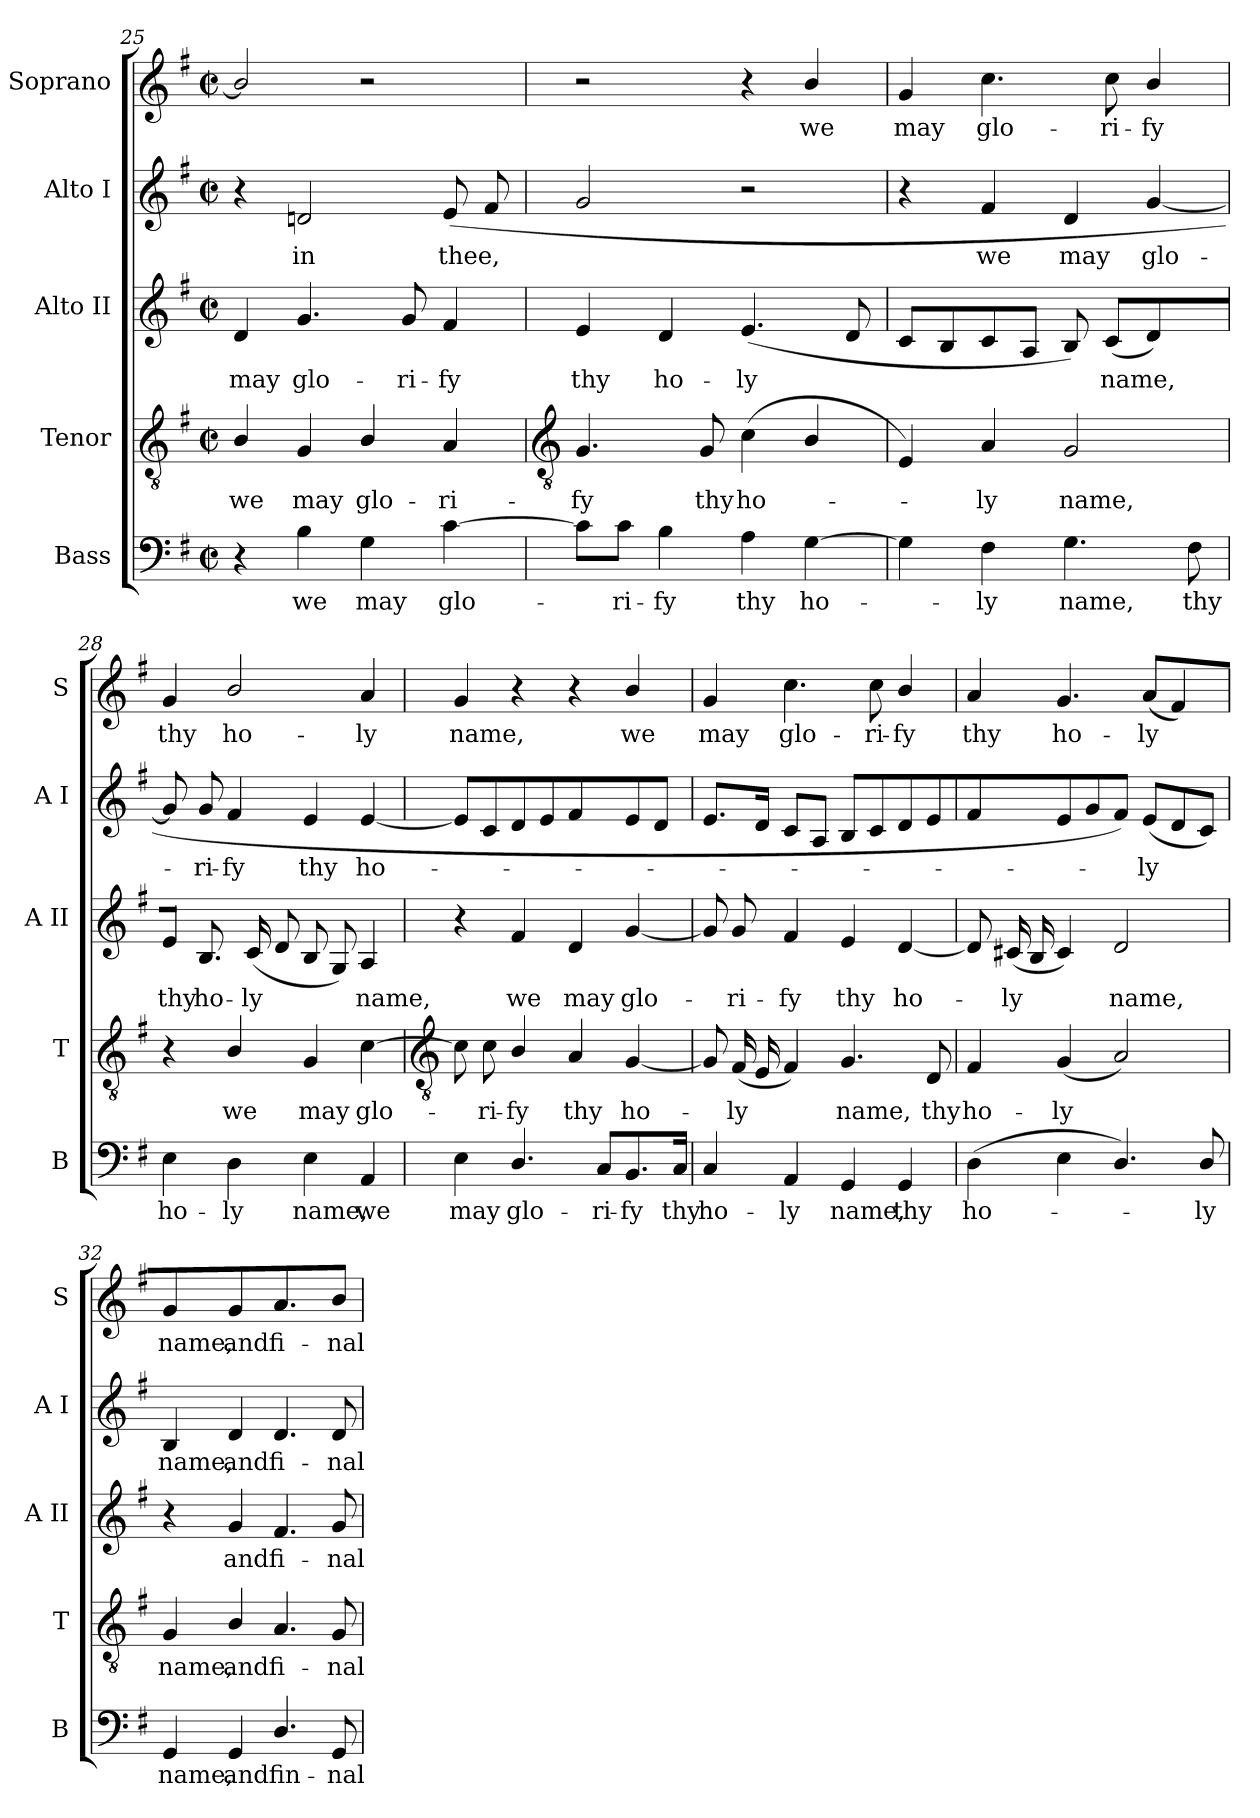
**kern	**text	**kern	**text	**kern	**text	**kern	**text	**kern	**text
*part5	*part5	*part4	*part4	*part3	*part3	*part2	*part2	*part1	*part1
*staff5	*staff5	*staff4	*staff4	*staff3	*staff3	*staff2	*staff2	*staff1	*staff1
*I"Bass	*	*I"Tenor	*	*I"Alto II	*	*I"Alto I	*	*I"Soprano	*
*I'B	*	*I'T	*	*I'A II	*	*I'A I	*	*I'S	*
*clefF4	*	*clefGv2	*	*clefG2	*	*clefG2	*	*clefG2	*
*k[f#]	*	*k[f#]	*	*k[f#]	*	*k[f#]	*	*k[f#]	*
*G:	*	*G:	*	*G:	*	*G:	*	*G:	*
*M2/2	*	*M2/2	*	*M2/2	*	*M2/2	*	*M2/2	*
*met(c|)	*	*met(c|)	*	*met(c|)	*	*met(c|)	*	*met(c|)	*
=25	=25	=25	=25	=25	=25	=25	=25	=25	=25
!	!	!	!LO:LY:b	!	!LO:LY:b	!	!	!	!
4r	.	4B/	we	4d	may	4r	.	2b/]	.
!	!LO:LY:b	!	!LO:LY:b	!	!LO:LY:b	!	!LO:LY:b	!	!
4B	we	4G	may	4.g	glo-	2dn	in	.	.
!	!LO:LY:b	!	!LO:LY:b	!	!	!	!	!	!
4G	may	4B/	glo-	.	.	.	.	2r	.
!	!	!	!	!	!LO:LY:b	!	!	!	!
.	.	.	.	8g	-ri-	.	.	.	.
!	!LO:LY:b	!	!LO:LY:b	!	!LO:LY:b	!	!LO:LY:b	!	!
[4c	glo-	4A	-ri-	4f#	-fy	(<8eL	thee,	.	.
.	.	.	.	.	.	8f#	.	.	.
!!LO:LB:g=z
=26	=26	=26	=26	=26	=26	=26	=26	=26	=26
*	*	*clefGv2	*	*	*	*	*	*	*
!	!	!	!LO:LY:b	!	!LO:LY:b	!	!	!	!
8c\L]	.	4.G	-fy	4e	thy	2g	.	2r	.
!	!LO:LY:b	!	!	!	!	!	!	!	!
8c\J	ri-	.	.	.	.	.	.	.	.
!	!LO:LY:b	!	!	!	!LO:LY:b	!	!	!	!
4B	-fy	.	.	4d	ho-	.	.	.	.
!	!	!	!LO:LY:b	!	!	!	!	!	!
.	.	8G	thy	.	.	.	.	.	.
!	!LO:LY:b	!	!LO:LY:b	!	!LO:LY:b	!	!	!	!
4A	thy	(<4c	ho-	(<4.e	-ly	2r	.	4r	.
!	!LO:LY:b	!	!	!	!	!	!	!	!LO:LY:b
[4G	ho-	4B/	.	.	.	.	.	4b/	we
.	.	.	.	8d	.	.	.	.	.
=27	=27	=27	=27	=27	=27	=27	=27	=27	=27
!	!	!	!	!	!	!	!	!	!LO:LY:b
4G]	.	4E)	.	8cL	.	4r	.	4g	may
.	.	.	.	8B	.	.	.	.	.
!	!LO:LY:b	!	!LO:LY:b	!	!	!	!LO:LY:b	!	!LO:LY:b
4F#	ly	4A	ly	8c	.	4f#	we	4.cc	glo-
.	.	.	.	8AJ	.	.	.	.	.
!	!LO:LY:b	!	!LO:LY:b	!	!	!	!LO:LY:b	!	!
4.G	name,	2G	name,	8B)	.	4d	may	.	.
!	!	!	!	!	!LO:LY:b	!	!	!	!LO:LY:b
.	.	.	.	(<8cL	name,	.	.	8cc	-ri-
!	!	!	!	!	!	!	!LO:LY:b	!	!LO:LY:b
.	.	.	.	4d)	.	[4g	glo-	4b/	-fy
!	!LO:LY:b	!	!	!	!	!	!	!	!
8F#	thy	.	.	.	.	.	.	.	.
=28	=28	=28	=28	=28	=28	=28	=28	=28	=28
!	!LO:LY:b	!	!	!	!LO:LY:b	!	!	!	!LO:LY:b
4E	ho-	4r	.	8eJ	thy	8g]	.	4g	thy
!	!	!	!	!	!LO:LY:b	!	!LO:LY:b	!	!
.	.	.	.	8.B	ho-	8g	ri-	.	.
!	!LO:LY:b	!	!LO:LY:b	!	!	!	!LO:LY:b	!	!LO:LY:b
4D	-ly	4B/	we	.	.	4f#	-fy	2b/	ho-
!	!	!	!	!	!LO:LY:b	!	!	!	!
.	.	.	.	(<16cLL	-ly	.	.	.	.
.	.	.	.	8dJ	.	.	.	.	.
!	!LO:LY:b	!	!LO:LY:b	!	!	!	!LO:LY:b	!	!
4E	name,	4G	may	8BL	.	4e	thy	.	.
.	.	.	.	8GJ)	.	.	.	.	.
!	!LO:LY:b	!	!LO:LY:b	!	!LO:LY:b	!	!LO:LY:b	!	!LO:LY:b
4AA	we	[4c	glo-	4A	name,	[4e	ho-	4a	-ly
!!LO:LB:g=z
=29	=29	=29	=29	=29	=29	=29	=29	=29	=29
*	*	*clefGv2	*	*	*	*	*	*	*
!	!LO:LY:b	!	!	!	!	!	!	!	!LO:LY:b
4E	may	8c]	.	4r	.	8eL]	.	4g	name,
!	!	!	!LO:LY:b	!	!	!	!	!	!
.	.	8c	ri-	.	.	8c	.	.	.
!	!LO:LY:b	!	!LO:LY:b	!	!LO:LY:b	!	!	!	!
4.D/	glo-	4B/	-fy	4f#	we	8d	.	4r	.
.	.	.	.	.	.	8e	.	.	.
!	!	!	!LO:LY:b	!	!LO:LY:b	!	!	!	!
.	.	4A	thy	4d	may	4f#	.	4r	.
!	!LO:LY:b	!	!	!	!	!	!	!	!
8C/L	-ri-	.	.	.	.	.	.	.	.
!	!LO:LY:b	!	!LO:LY:b	!	!LO:LY:b	!	!	!	!LO:LY:b
8.BB/	-fy	[4G	ho-	[4g	glo-	8e	.	4b/	we
.	.	.	.	.	.	8dJ	.	.	.
!	!LO:LY:b	!	!	!	!	!	!	!	!
16C/Jk	thy	.	.	.	.	.	.	.	.
=30	=30	=30	=30	=30	=30	=30	=30	=30	=30
!	!LO:LY:b	!	!	!	!	!	!	!	!LO:LY:b
4C	ho-	8G]	.	8g]	.	8.eL	.	4g	may
!	!	!	!LO:LY:b	!	!LO:LY:b	!	!	!	!
.	.	(<16F#LL	ly	8g	ri-	.	.	.	.
.	.	16E	.	.	.	16dJ	.	.	.
!	!LO:LY:b	!	!	!	!LO:LY:b	!	!	!	!LO:LY:b
4AA	-ly	4F#)	.	4f#	-fy	8cL	.	4.cc	glo-
.	.	.	.	.	.	8AJ	.	.	.
!	!LO:LY:b	!	!LO:LY:b	!	!LO:LY:b	!	!	!	!
4GG	name,	4.G	name,	4e	thy	8BL	.	.	.
!	!	!	!	!	!	!	!	!	!LO:LY:b
.	.	.	.	.	.	8c	.	8cc	-ri-
!	!LO:LY:b	!	!	!	!LO:LY:b	!	!	!	!LO:LY:b
4GG	thy	.	.	[4d	ho-	8d	.	4b/	-fy
!	!	!	!LO:LY:b	!	!	!	!	!	!
.	.	8D	thy	.	.	8e	.	.	.
=31	=31	=31	=31	=31	=31	=31	=31	=31	=31
!	!LO:LY:b	!	!LO:LY:b	!	!	!	!	!	!LO:LY:b
(>4D	ho-	4F#	ho-	8d]	.	4f#	.	4a	thy
!	!	!	!	!	!LO:LY:b	!	!	!	!
.	.	.	.	(<16c#XLL	ly	.	.	.	.
.	.	.	.	16B	.	.	.	.	.
!	!	!	!LO:LY:b	!	!	!	!	!	!LO:LY:b
4E	.	(<4G	-ly	4c#)	.	8e	.	4.g	ho-
.	.	.	.	.	.	8g	.	.	.
!	!	!	!	!	!LO:LY:b	!	!	!	!
4.D/)	.	2A)	.	2d	name,	8f#J)	.	.	.
!	!	!	!	!	!	!	!LO:LY:b	!	!LO:LY:b
.	.	.	.	.	.	(<8eL	ly	(<8aL	-ly
.	.	.	.	.	.	8d	.	4f#)	.
!	!LO:LY:b	!	!	!	!	!	!	!	!
8D/	ly	.	.	.	.	8cJ)	.	.	.
=32	=32	=32	=32	=32	=32	=32	=32	=32	=32
!	!LO:LY:b	!	!LO:LY:b	!	!	!	!LO:LY:b	!	!LO:LY:b
4GG	name,	4G	name,	4r	.	4B	name,	4g	name,
!	!LO:LY:b	!	!LO:LY:b	!	!LO:LY:b	!	!LO:LY:b	!	!LO:LY:b
4GG	and	4B/	and	4g	and	4d	and	4g	and
!	!LO:LY:b	!	!LO:LY:b	!	!LO:LY:b	!	!LO:LY:b	!	!LO:LY:b
4.D/	fin-	4.A	fi-	4.f#	fi-	4.d	fi-	4.a	fi-
!	!LO:LY:b	!	!LO:LY:b	!	!LO:LY:b	!	!LO:LY:b	!	!LO:LY:b
8GG	-nal-	8GJ	-nal-	8gJ	-nal-	8d	-nal-	8b/J	-nal-
=	=	=	=	=	=	=	=	=	=
*-	*-	*-	*-	*-	*-	*-	*-	*-	*-
